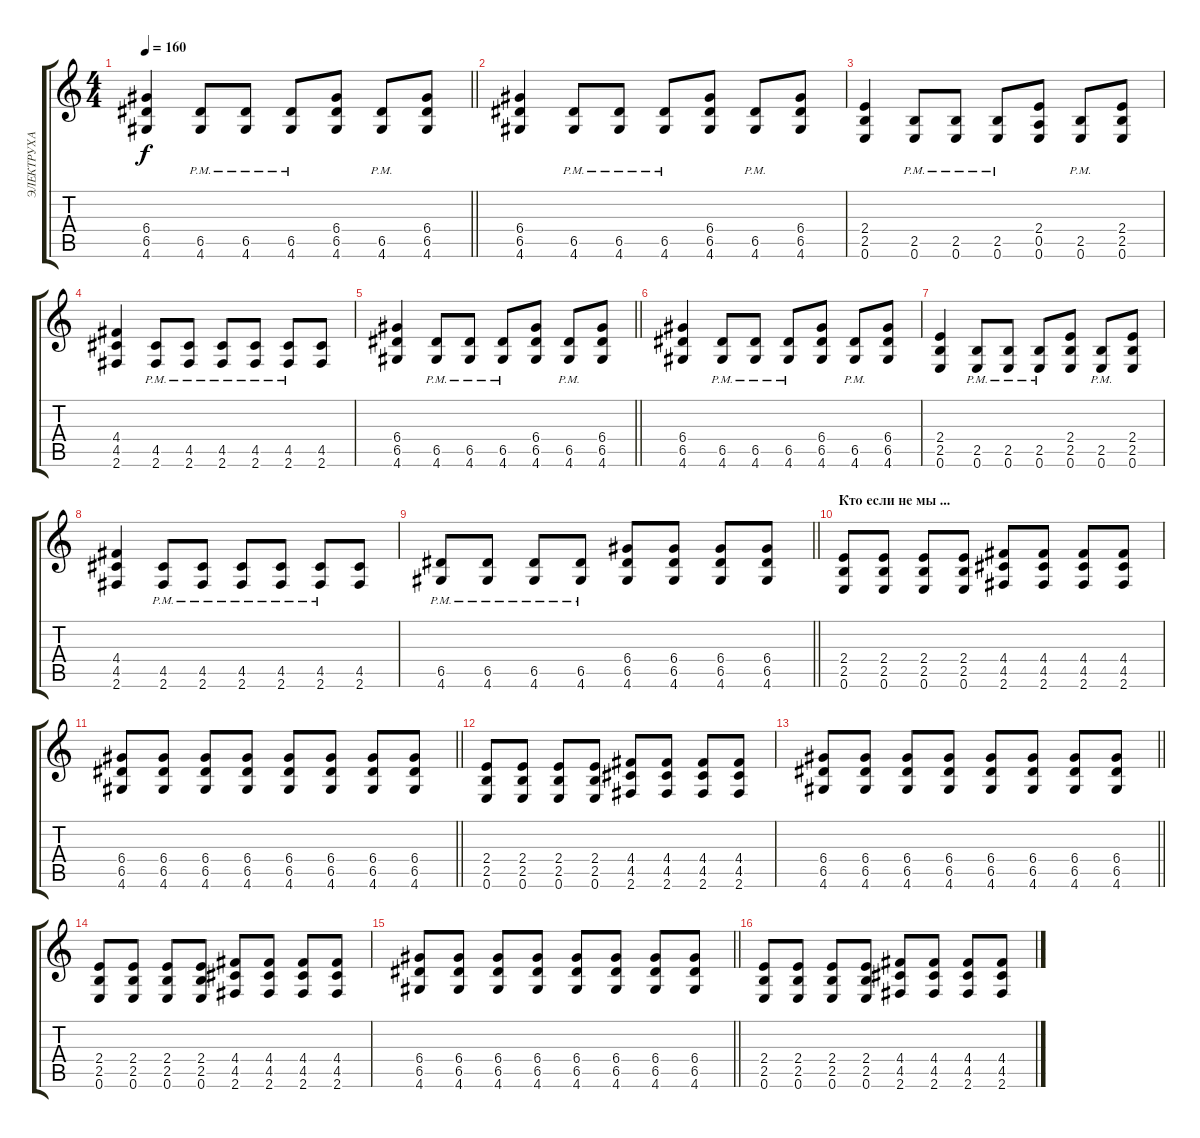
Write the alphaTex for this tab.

\track ("ЭЛЕКТРУХА" "ЭЛЕКТРУХА") {instrument distortionguitar}
\staff {score tabs}
\tuning (E4 B3 G3 D3 A2 E2) {hide}
\ts (4 4)
\tempo 160
\clef g2
\barLineRight lightlight
\ks c
(6.4 6.5 4.6).4{dy f} (6.5{pm} 4.6{pm}).8 (6.5{pm} 4.6{pm}).8 (6.5{pm} 4.6{pm}).8 (6.4 6.5 4.6).8 (6.5{pm} 4.6{pm}).8 (6.4 6.5 4.6).8 |
(6.4 6.5 4.6).4 (6.5{pm} 4.6{pm}).8 (6.5{pm} 4.6{pm}).8 (6.5{pm} 4.6{pm}).8 (6.4 6.5 4.6).8 (6.5{pm} 4.6{pm}).8 (6.4 6.5 4.6).8 |
(2.4 2.5 0.6).4 (2.5{pm} 0.6{pm}).8 (2.5{pm} 0.6{pm}).8 (2.5{pm} 0.6{pm}).8 (2.4 0.5 0.6).8 (2.5{pm} 0.6{pm}).8 (2.4 2.5 0.6).8 |
(4.4 4.5 2.6).4 (4.5{pm} 2.6{pm}).8 (4.5{pm} 2.6{pm}).8 (4.5{pm} 2.6{pm}).8 (4.5{pm} 2.6{pm}).8 (4.5{pm} 2.6{pm}).8 (4.5 2.6).8 |
\barLineRight lightlight
(6.4 6.5 4.6).4 (6.5{pm} 4.6{pm}).8 (6.5{pm} 4.6{pm}).8 (6.5{pm} 4.6{pm}).8 (6.4 6.5 4.6).8 (6.5{pm} 4.6{pm}).8 (6.4 6.5 4.6).8 |
(6.4 6.5 4.6).4 (6.5{pm} 4.6{pm}).8 (6.5{pm} 4.6{pm}).8 (6.5{pm} 4.6{pm}).8 (6.4 6.5 4.6).8 (6.5{pm} 4.6{pm}).8 (6.4 6.5 4.6).8 |
(2.4 2.5 0.6).4 (2.5{pm} 0.6{pm}).8 (2.5{pm} 0.6{pm}).8 (2.5{pm} 0.6{pm}).8 (2.4 2.5 0.6).8 (2.5{pm} 0.6{pm}).8 (2.4 2.5 0.6).8 |
(4.4 4.5 2.6).4 (4.5{pm} 2.6{pm}).8 (4.5{pm} 2.6{pm}).8 (4.5{pm} 2.6{pm}).8 (4.5{pm} 2.6{pm}).8 (4.5{pm} 2.6{pm}).8 (4.5 2.6).8 |
\barLineRight lightlight
(6.5{pm} 4.6{pm}).8 (6.5{pm} 4.6{pm}).8 (6.5{pm} 4.6{pm}).8 (6.5{pm} 4.6{pm}).8 (6.4 6.5 4.6).8 (6.4 6.5 4.6).8 (6.4 6.5 4.6).8 (6.4 6.5 4.6).8 |
\section ("" "Кто если не мы ...")
(2.4 2.5 0.6).8 (2.4 2.5 0.6).8 (2.4 2.5 0.6).8 (2.4 2.5 0.6).8 (4.4 4.5 2.6).8 (4.4 4.5 2.6).8 (4.4 4.5 2.6).8 (4.4 4.5 2.6).8 |
\barLineRight lightlight
(6.4 6.5 4.6).8 (6.4 6.5 4.6).8 (6.4 6.5 4.6).8 (6.4 6.5 4.6).8 (6.4 6.5 4.6).8 (6.4 6.5 4.6).8 (6.4 6.5 4.6).8 (6.4 6.5 4.6).8 |
(2.4 2.5 0.6).8 (2.4 2.5 0.6).8 (2.4 2.5 0.6).8 (2.4 2.5 0.6).8 (4.4 4.5 2.6).8 (4.4 4.5 2.6).8 (4.4 4.5 2.6).8 (4.4 4.5 2.6).8 |
\barLineRight lightlight
(6.4 6.5 4.6).8 (6.4 6.5 4.6).8 (6.4 6.5 4.6).8 (6.4 6.5 4.6).8 (6.4 6.5 4.6).8 (6.4 6.5 4.6).8 (6.4 6.5 4.6).8 (6.4 6.5 4.6).8 |
(2.4 2.5 0.6).8 (2.4 2.5 0.6).8 (2.4 2.5 0.6).8 (2.4 2.5 0.6).8 (4.4 4.5 2.6).8 (4.4 4.5 2.6).8 (4.4 4.5 2.6).8 (4.4 4.5 2.6).8 |
\barLineRight lightlight
(6.4 6.5 4.6).8 (6.4 6.5 4.6).8 (6.4 6.5 4.6).8 (6.4 6.5 4.6).8 (6.4 6.5 4.6).8 (6.4 6.5 4.6).8 (6.4 6.5 4.6).8 (6.4 6.5 4.6).8 |
(2.4 2.5 0.6).8 (2.4 2.5 0.6).8 (2.4 2.5 0.6).8 (2.4 2.5 0.6).8 (4.4 4.5 2.6).8 (4.4 4.5 2.6).8 (4.4 4.5 2.6).8 (4.4 4.5 2.6).8
